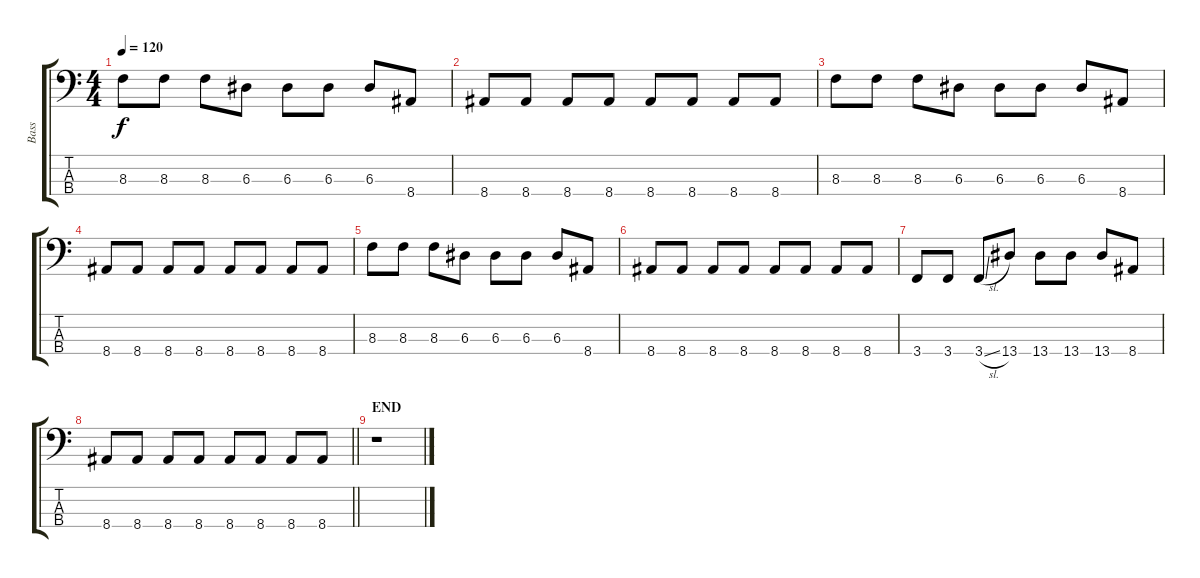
\track ("Bass" "Bass") {instrument electricbassfinger}
\staff {score tabs}
\tuning (G2 D2 A1 D1) {hide}
\ts (4 4)
\tempo 120
\clef f4
\ks c
8.3.8{dy f} 8.3.8 8.3.8 6.3.8 6.3.8 6.3.8 6.3.8 8.4.8 |
8.4.8 8.4.8 8.4.8 8.4.8 8.4.8 8.4.8 8.4.8 8.4.8 |
8.3.8 8.3.8 8.3.8 6.3.8 6.3.8 6.3.8 6.3.8 8.4.8 |
8.4.8 8.4.8 8.4.8 8.4.8 8.4.8 8.4.8 8.4.8 8.4.8 |
8.3.8 8.3.8 8.3.8 6.3.8 6.3.8 6.3.8 6.3.8 8.4.8 |
8.4.8 8.4.8 8.4.8 8.4.8 8.4.8 8.4.8 8.4.8 8.4.8 |
3.4.8 3.4.8 3.4{sl}.8 13.4.8 13.4.8 13.4.8 13.4.8 8.4.8 |
\barLineRight lightlight
8.4.8 8.4.8 8.4.8 8.4.8 8.4.8 8.4.8 8.4.8 8.4.8 |
\section ("" "END")
r.1
